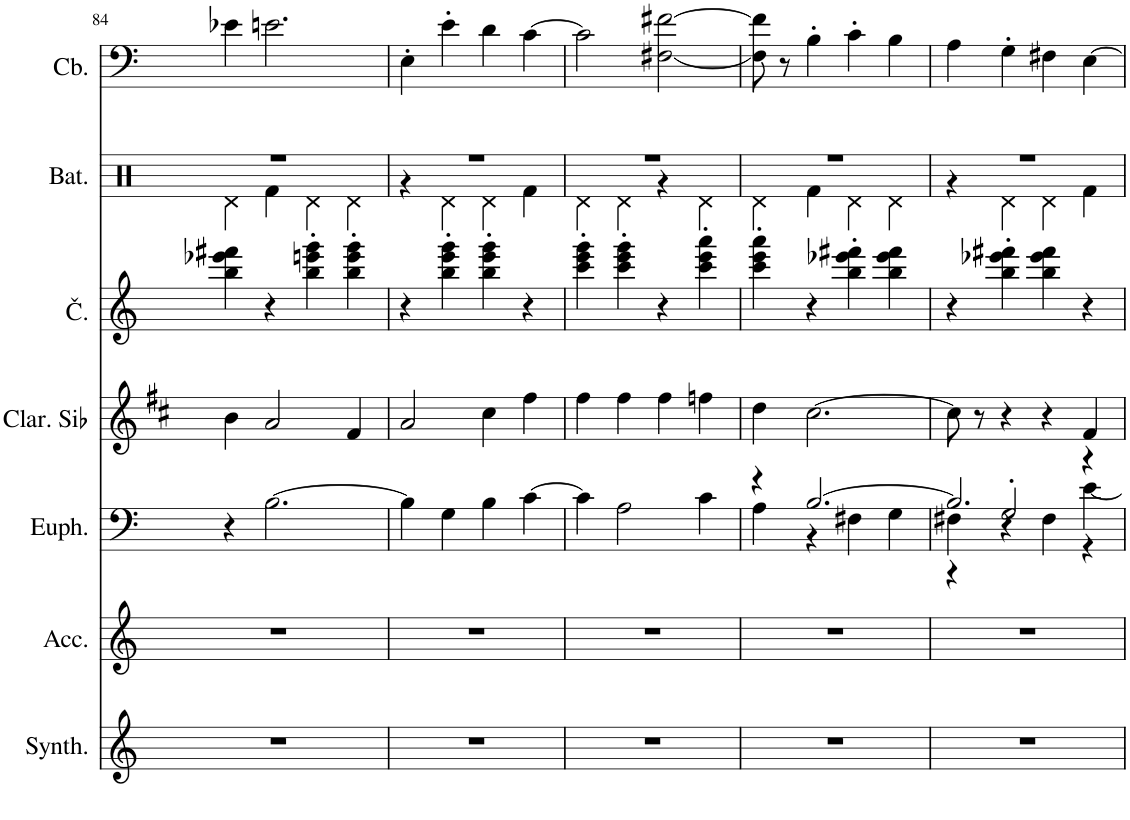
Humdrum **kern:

**kern	**kern	**kern	**kern	**kern	**kern	**kern
*part7	*part6	*part5	*part4	*part3	*part2	*part1
*staff7	*staff6	*staff5	*staff4	*staff3	*staff2	*staff1
*I"Synthétiseur Pad, Pad 3 (polysynth)	*I"Accordéon , Accordion	*I"Euphonium, Tuba	*I"Clarinette en Sib	*I"Čelo, Acoustic Guitar (nylon)	*I"Batterie	*I"Contrebasse, Acoustic Bass
*I'Synth.	*I'Acc.	*I'Euph.	*I'Clar. Sib	*	*I'Bat.	*I'Cb.
!!LO:PB:g=z
*clefG2	*clefG2	*clefF4	*clefG2	*clefG2	*clefX	*clefF4
*	*	*	*Trd1c2	*Trd14c24	*	*Trd7c12
*k[]	*k[]	*k[]	*k[f#c#]	*k[]	*k[]	*k[]
*M4/4	*M4/4	*M4/4	*M4/4	*M4/4	*M4/4	*M4/4
=84	=84	=84	=84	=84	=84	=84
*	*	*	*	*	*^	*
1r	1r	4r	4b\	4bb\ 4eee-X\ 4fff#X\	1r	4Rd\	4e-X\
.	.	[2.B\	2a/	4r	.	4Rf\	2.en\
.	.	.	.	4bb\' 4eeen\' 4ggg\'	.	4Rd\	.
.	.	.	4f#/	4bb\' 4eee\' 4ggg\'	.	4Rd\	.
=85	=85	=85	=85	=85	=85	=85	=85
1r	1r	4B\]	2a/	4r	1r	4r	4E'\
.	.	4G\	.	4bb\' 4eee\' 4ggg\'	.	4Rd\	4e'\
.	.	4B\	4cc#\	4bb\' 4eee\' 4ggg\'	.	4Rd\	4d\
.	.	[4c\	4ff#\	4r	.	4Rf\	[4c\
=86	=86	=86	=86	=86	=86	=86	=86
1r	1r	4c\]	4ff#\	4ccc\' 4eee\' 4ggg\'	1r	4Rd\	2c\]
.	.	2A\	4ff#\	4ccc\' 4eee\' 4ggg\'	.	4Rd\	.
.	.	.	4ff#\	4r	.	4r	[2F#X\ [2f#X\
.	.	4c\	4ffn\	4ccc\' 4eee\' 4aaa\'	.	4Rd\	.
=87	=87	=87	=87	=87	=87	=87	=87
*	*	*^	*	*	*	*	*
1r	1r	4r	4A\	4dd\	4ccc\' 4eee\' 4aaa\'	1r	4Rd\	8F#\] 8f#\]
.	.	.	.	.	.	.	.	8r
.	.	[2.B/	4r	[2.cc#\	4r	.	4Rf\	4B'\
.	.	.	4F#X\	.	4bb\' 4eee-X\' 4fff#X\'	.	4Rd\	4c'\
.	.	.	4G\	.	4bb\ 4eee-\ 4fff#\	.	4Rd\	4B\
=88	=88	=88	=88	=88	=88	=88	=88	=88
*	*	*	*^	*	*	*	*	*
1r	1r	2.B/]	4F#X\	4r	8cc#\]	4r	1r	4r	4A\
.	.	.	.	.	8r	.	.	.	.
.	.	.	4r	2G'/	4r	4bb\' 4eee-X\' 4fff#X\'	.	4Rd\	4G'\
.	.	.	4F#\	.	4r	4bb\ 4eee-\ 4fff#\	.	4Rd\	4F#X\
.	.	4r	[4e\	4r	4f#/	4r	.	4Rf\	[4E\
*	*	*v	*v	*v	*	*	*v	*v	*
=	=	=	=	=	=	=
*-	*-	*-	*-	*-	*-	*-
